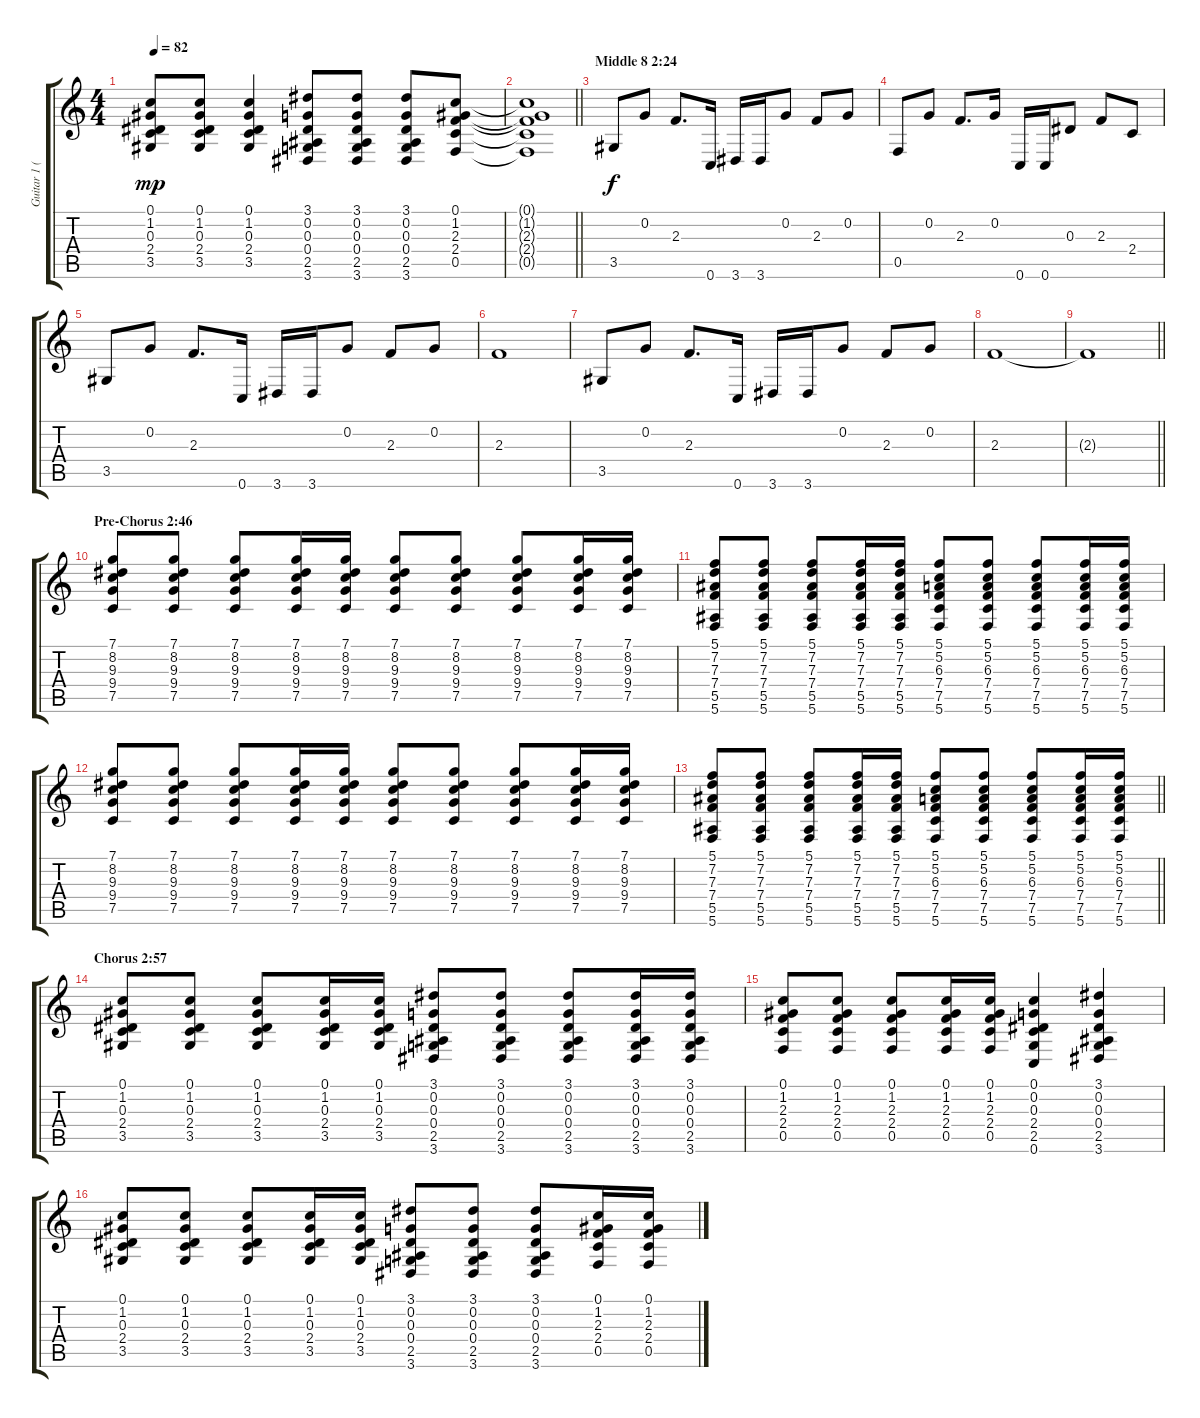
\track ("Guitar 1 (Acoustic)" "Guitar 1 (") {instrument acousticguitarsteel}
\staff {score tabs}
\tuning (C4 G3 Eb3 Bb2 F2 C2) {hide}
\ts (4 4)
\tempo 82
\clef g2
\ks c
(0.1 1.2 0.3 2.4 3.5).8{dy mp} (0.1 1.2 0.3 2.4 3.5).8 (0.1 1.2 0.3 2.4 3.5).4 (3.1 0.2 0.3 0.4 2.5 3.6).8 (3.1 0.2 0.3 0.4 2.5 3.6).8 (3.1 0.2 0.3 0.4 2.5 3.6).8 (0.1 1.2 2.3 2.4 0.5).8 |
\barLineRight lightlight
(0.1{t} 1.2{t} 2.3{t} 2.4{t} 0.5{t}).1 |
\section ("" "Middle 8 2:24")
3.5.8{dy f} 0.2.8 2.3.8{d} 0.6.16 3.6.16 3.6.16 0.2.8 2.3.8 0.2.8 |
0.5.8 0.2.8 2.3.8{d} 0.2.16 0.6.16 0.6.16 0.3.8 2.3.8 2.4.8 |
3.5.8 0.2.8 2.3.8{d} 0.6.16 3.6.16 3.6.16 0.2.8 2.3.8 0.2.8 |
2.3.1 |
3.5.8 0.2.8 2.3.8{d} 0.6.16 3.6.16 3.6.16 0.2.8 2.3.8 0.2.8 |
2.3.1 |
\barLineRight lightlight
2.3{t}.1 |
\section ("" "Pre-Chorus 2:46")
(7.1 8.2 9.3 9.4 7.5).8 (7.1 8.2 9.3 9.4 7.5).8 (7.1 8.2 9.3 9.4 7.5).8 (7.1 8.2 9.3 9.4 7.5).16 (7.1 8.2 9.3 9.4 7.5).16 (7.1 8.2 9.3 9.4 7.5).8 (7.1 8.2 9.3 9.4 7.5).8 (7.1 8.2 9.3 9.4 7.5).8 (7.1 8.2 9.3 9.4 7.5).16 (7.1 8.2 9.3 9.4 7.5).16 |
(5.1 7.2 7.3 7.4 5.5 5.6).8 (5.1 7.2 7.3 7.4 5.5 5.6).8 (5.1 7.2 7.3 7.4 5.5 5.6).8 (5.1 7.2 7.3 7.4 5.5 5.6).16 (5.1 7.2 7.3 7.4 5.5 5.6).16 (5.1 5.2 6.3 7.4 7.5 5.6).8 (5.1 5.2 6.3 7.4 7.5 5.6).8 (5.1 5.2 6.3 7.4 7.5 5.6).8 (5.1 5.2 6.3 7.4 7.5 5.6).16 (5.1 5.2 6.3 7.4 7.5 5.6).16 |
(7.1 8.2 9.3 9.4 7.5).8 (7.1 8.2 9.3 9.4 7.5).8 (7.1 8.2 9.3 9.4 7.5).8 (7.1 8.2 9.3 9.4 7.5).16 (7.1 8.2 9.3 9.4 7.5).16 (7.1 8.2 9.3 9.4 7.5).8 (7.1 8.2 9.3 9.4 7.5).8 (7.1 8.2 9.3 9.4 7.5).8 (7.1 8.2 9.3 9.4 7.5).16 (7.1 8.2 9.3 9.4 7.5).16 |
\barLineRight lightlight
(5.1 7.2 7.3 7.4 5.5 5.6).8 (5.1 7.2 7.3 7.4 5.5 5.6).8 (5.1 7.2 7.3 7.4 5.5 5.6).8 (5.1 7.2 7.3 7.4 5.5 5.6).16 (5.1 7.2 7.3 7.4 5.5 5.6).16 (5.1 5.2 6.3 7.4 7.5 5.6).8 (5.1 5.2 6.3 7.4 7.5 5.6).8 (5.1 5.2 6.3 7.4 7.5 5.6).8 (5.1 5.2 6.3 7.4 7.5 5.6).16 (5.1 5.2 6.3 7.4 7.5 5.6).16 |
\section ("" "Chorus 2:57")
(0.1 1.2 0.3 2.4 3.5).8 (0.1 1.2 0.3 2.4 3.5).8 (0.1 1.2 0.3 2.4 3.5).8 (0.1 1.2 0.3 2.4 3.5).16 (0.1 1.2 0.3 2.4 3.5).16 (3.1 0.2 0.3 0.4 2.5 3.6).8 (3.1 0.2 0.3 0.4 2.5 3.6).8 (3.1 0.2 0.3 0.4 2.5 3.6).8 (3.1 0.2 0.3 0.4 2.5 3.6).16 (3.1 0.2 0.3 0.4 2.5 3.6).16 |
(0.1 1.2 2.3 2.4 0.5).8 (0.1 1.2 2.3 2.4 0.5).8 (0.1 1.2 2.3 2.4 0.5).8 (0.1 1.2 2.3 2.4 0.5).16 (0.1 1.2 2.3 2.4 0.5).16 (0.1 0.2 0.3 2.4 2.5 0.6).4 (3.1 0.2 0.3 0.4 2.5 3.6).4 |
(0.1 1.2 0.3 2.4 3.5).8 (0.1 1.2 0.3 2.4 3.5).8 (0.1 1.2 0.3 2.4 3.5).8 (0.1 1.2 0.3 2.4 3.5).16 (0.1 1.2 0.3 2.4 3.5).16 (3.1 0.2 0.3 0.4 2.5 3.6).8 (3.1 0.2 0.3 0.4 2.5 3.6).8 (3.1 0.2 0.3 0.4 2.5 3.6).8 (0.1 1.2 2.3 2.4 0.5).16 (0.1 1.2 2.3 2.4 0.5).16
